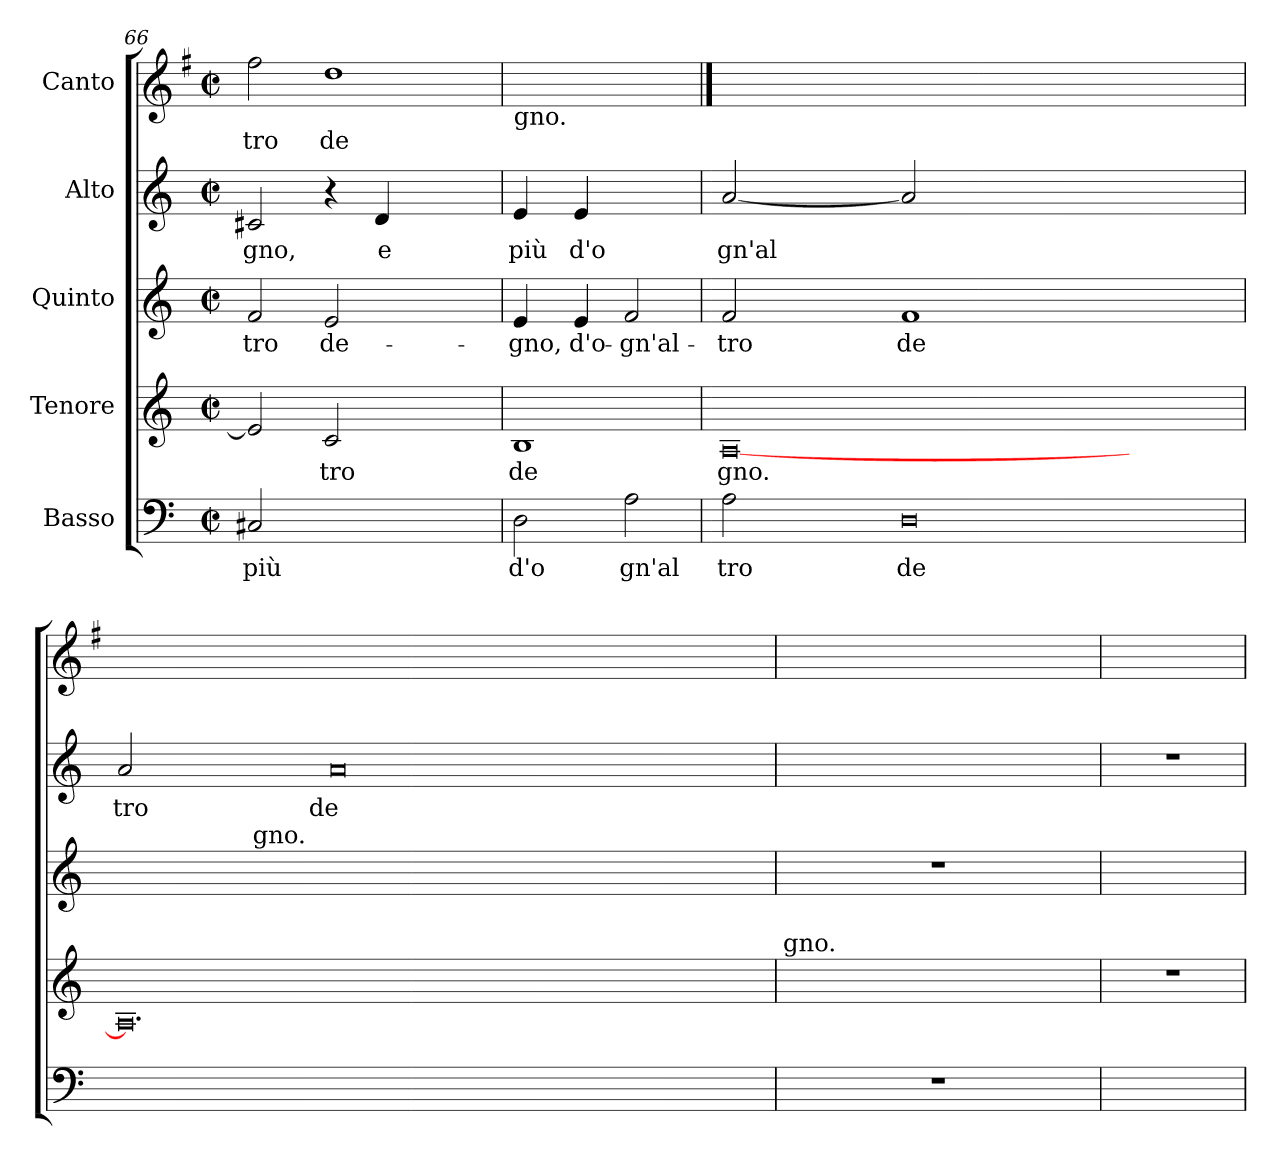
**kern	**text	**kern	**text	**kern	**text	**dynam	**kern	**text	**kern	**text
*part5	*part5	*part4	*part4	*part3	*part3	*part3	*part2	*part2	*part1	*part1
*staff5	*staff5	*staff4	*staff4	*staff3	*staff3	*staff3	*staff2	*staff2	*staff1	*staff1
*I"Basso	*	*I"Tenore	*	*I"Quinto	*	*	*I"Alto	*	*I"Canto	*
!!LO:LB:g=z
*clefF4	*	*clefG2	*	*clefG2	*	*	*clefG2	*	*clefG2	*
*	*	*	*	*	*	*	*	*	*ITrd-3c-5	*
*k[]	*	*k[]	*	*k[]	*	*	*k[]	*	*k[]	*
*C:	*	*C:	*	*C:	*	*	*C:	*	*C:	*
*M2/2	*	*M2/2	*	*M2/2	*	*	*M2/2	*	*M2/2	*
*met(c|)	*	*met(c|)	*	*met(c|)	*	*	*met(c|)	*	*met(c|)	*
=66	=66	=66	=66	=66	=66	=66	=66	=66	=66	=66
!	!LO:LY:b	!	!	!	!LO:LY:b	!	!	!LO:LY:b	!	!LO:LY:b
2C#X/	più	2e/]	.	2f/	-tro	.	2c#X/	gno,	2bb\	tro
!	!	!	!LO:LY:b	!	!LO:LY:b	!	!	!	!	!LO:LY:b
1ryy	.	2c/	tro	2e/	de-	.	4r	.	1gg	de
!	!	!	!	!	!	!	!	!LO:LY:b	!	!
.	.	.	.	.	.	.	4d/	e	.	.
.	.	2ryy	.	2ryy	.	.	2ryy	.	.	.
!!LO:LB:g=z
=67	=67	=67	=67	=67	=67	=67	=67	=67	=67	=67
!	!	!	!	!	!	!	!	!	!LO:TX:b:t=gno.	!
!	!LO:LY:b	!	!LO:LY:b	!	!LO:LY:b	!	!	!LO:LY:b	!	!
2D\	d'o	1B	de	4e/	-gno,	.	4e/	più	32ryy	.
.	.	.	.	.	.	.	.	.	32%31ryy	.
!	!	!	!	!	!LO:LY:b	!	!	!LO:LY:b	!	!
.	.	.	.	4e/	d'o-	.	4e/	d'o	.	.
!	!LO:LY:b	!	!	!	!LO:LY:b	!	!	!	!	!
2A\	gn'al	.	.	2f/	-gn'al-	.	2ryy	.	.	.
!!LO:LB:g=z
=68	==68	=68	==68	=68	==68	==68	=68	==68	==68	==68
!	!LO:LY:b	!	!LO:LY:b	!	!LO:LY:b	!	!	!LO:LY:b	!	!
2A\	tro	[0A	gno.	2f/	-tro	.	[2a/	gn'al	64ryy	.
.	.	.	.	.	.	.	.	.	64ryy	.
.	.	.	.	.	.	.	.	.	64ryy	.
.	.	.	.	.	.	.	.	.	64ryy	.
.	.	.	.	.	.	.	.	.	64ryy	.
.	.	.	.	.	.	.	.	.	64ryy	.
.	.	.	.	.	.	.	.	.	64ryy	.
.	.	.	.	.	.	.	.	.	64ryy	.
.	.	.	.	.	.	.	.	.	64ryy	.
.	.	.	.	.	.	.	.	.	64ryy	.
.	.	.	.	.	.	.	.	.	64ryy	.
.	.	.	.	.	.	.	.	.	64ryy	.
.	.	.	.	.	.	.	.	.	64ryy	.
.	.	.	.	.	.	.	.	.	0ryy	.
!	!LO:LY:b	!	!	!	!LO:LY:b	!	!	!	!	!
0D	de	.	.	1f	de-	.	2a/]	.	.	.
.	.	.	.	.	.	.	1.ryy	.	.	.
.	.	.	.	1ryy	.	.	.	.	.	.
.	.	2ryy	.	.	.	.	.	.	.	.
.	.	.	.	.	.	.	.	.	4ryy	.
.	.	.	.	.	.	.	.	.	32.ryy	.
!!LO:LB:g=z
=	=	=	=	=	=	=	=	=	=	=
!	!	!	!	!	!	!	!	!LO:LY:b	!	!
64ryy	.	0.A]	.	16ryy	.	.	2a/	tro	1ryy	.
64ryy	.	.	.	.	.	.	.	.	.	.
64ryy	.	.	.	.	.	.	.	.	.	.
64ryy	.	.	.	.	.	.	.	.	.	.
64ryy	.	.	.	64ryy	.	.	.	.	.	.
64ryy	.	.	.	64ryy	.	.	.	.	.	.
64ryy	.	.	.	64ryy	.	.	.	.	.	.
64ryy	.	.	.	64ryy	.	.	.	.	.	.
64ryy	.	.	.	64ryy	.	.	.	.	.	.
64ryy	.	.	.	64ryy	.	.	.	.	.	.
64ryy	.	.	.	64ryy	.	.	.	.	.	.
64ryy	.	.	.	64ryy	.	.	.	.	.	.
!	!	!	!	!LO:TX:a:t=gno.	!	!	!	!	!	!
!	!	!	!	!	!	!LO:DY:b	!	!	!	!
!	!	!	!	!	!	!LO:DY:n=1:b	!	!	!	!
64ryy	.	.	.	64ryy	.	fz fz	.	.	.	.
0ryy	.	.	.	0ryy	.	.	.	.	.	.
!	!	!	!	!	!	!	!	!LO:LY:b	!	!
.	.	.	.	.	.	.	0a	de	.	.
.	.	.	.	.	.	.	.	.	0ryy	.
2ryy	.	.	.	2ryy	.	.	.	.	.	.
.	.	.	.	.	.	.	2ryy	.	.	.
4ryy	.	.	.	4ryy	.	.	.	.	.	.
32.ryy	.	.	.	32.ryy	.	.	.	.	.	.
=	=	=	=	=	=	=	=	=	=	=
!	!	!LO:TX:a:t=gno.	!	!	!	!	!	!	!	!
1r	.	16ryy	.	1r	.	.	64ryy	.	1ryy	.
.	.	.	.	.	.	.	64ryy	.	.	.
.	.	.	.	.	.	.	64ryy	.	.	.
.	.	.	.	.	.	.	64ryy	.	.	.
.	.	64ryy	.	.	.	.	64ryy	.	.	.
.	.	64ryy	.	.	.	.	64ryy	.	.	.
.	.	64ryy	.	.	.	.	64ryy	.	.	.
.	.	64ryy	.	.	.	.	64ryy	.	.	.
.	.	64ryy	.	.	.	.	64ryy	.	.	.
.	.	64ryy	.	.	.	.	64ryy	.	.	.
.	.	64ryy	.	.	.	.	64ryy	.	.	.
.	.	64ryy	.	.	.	.	64ryy	.	.	.
.	.	64ryy	.	.	.	.	64ryy	.	.	.
.	.	2ryy	.	.	.	.	2ryy	.	.	.
.	.	4ryy	.	.	.	.	4ryy	.	.	.
.	.	32.ryy	.	.	.	.	32.ryy	.	.	.
=	=	=	=	=	=	=	=	=	=	=
1ryy	.	1r	.	1ryy	.	.	1r	.	1ryy	.
=	=	=	=	=	=	=	=	=	=	=
*-	*-	*-	*-	*-	*-	*-	*-	*-	*-	*-
